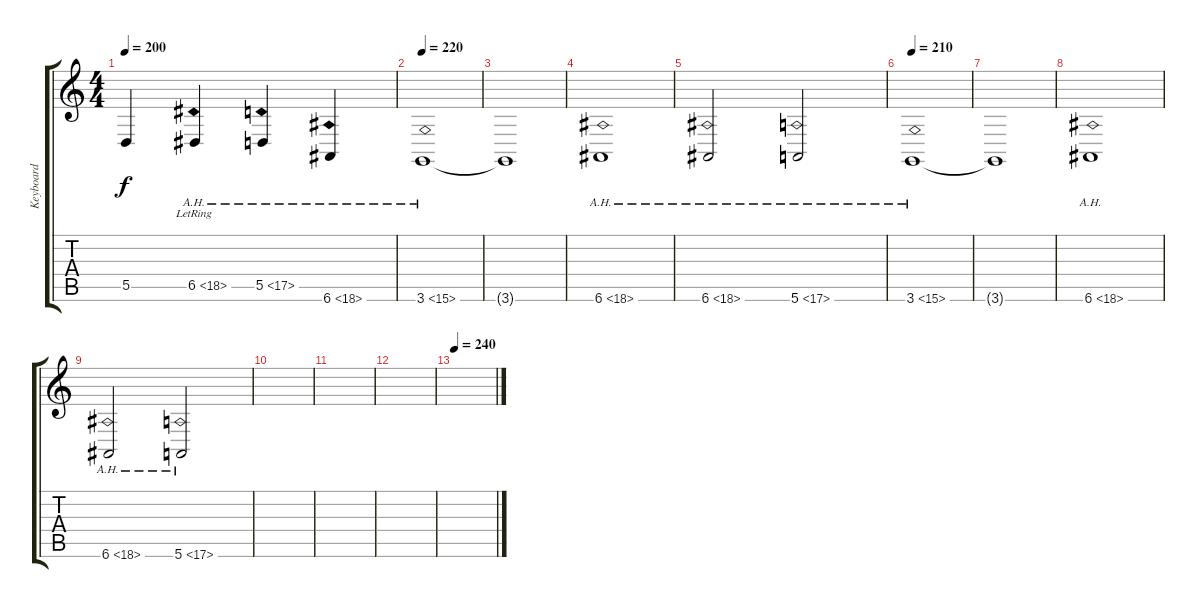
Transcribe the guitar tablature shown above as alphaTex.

\track ("Keyboard" "Keyboard") {instrument stringensemble1}
\staff {score tabs}
\tuning (E4 B3 G3 D3 A2 E2) {hide}
\ts (4 4)
\tempo 200
\clef g2
\ks c
5.5{t}.4{dy f} 6.5{ah 12 lr}.4 5.5{ah 12}.4 6.6{ah 12}.4 |
\tempo 220
3.6{ah 12}.1 |
3.6{t}.1 |
6.6{ah 12}.1 |
6.6{ah 12}.2 5.6{ah 12}.2 |
\tempo 210
3.6{ah 12}.1 |
3.6{t}.1 |
6.6{ah 12}.1 |
6.6{ah 12}.2 5.6{ah 12}.2 |
|
|
|
\tempo 240
